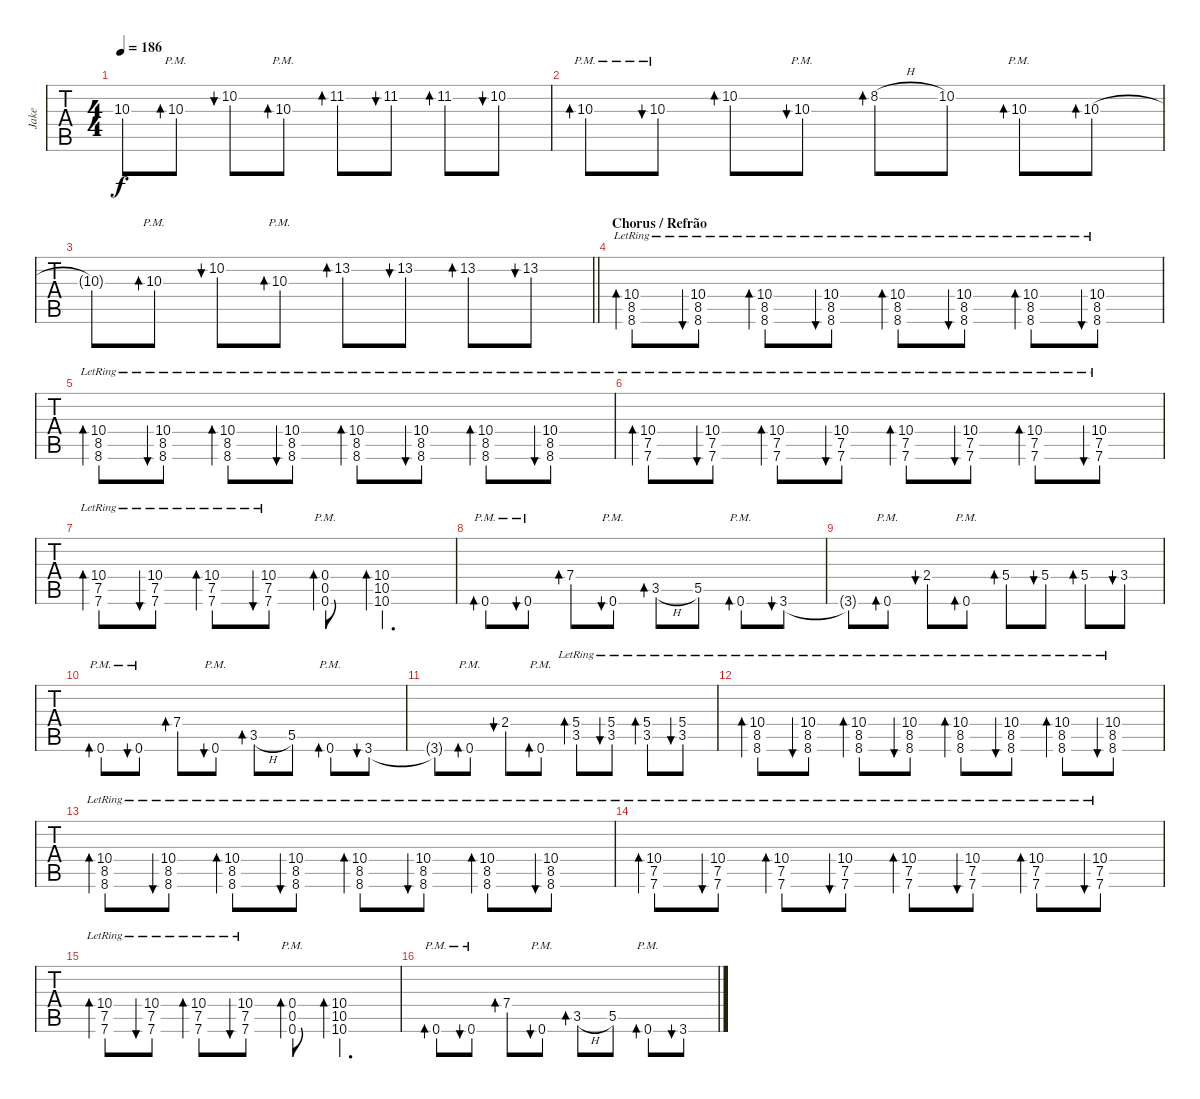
\track ("Jake" "Jake") {instrument distortionguitar}
\staff {tabs}
\tuning (Eb4 Bb3 Gb3 Db3 Ab2 Db2) {hide}
\ts (4 4)
\tempo 186
\clef g2
\ks c
10.3{t}.8{dy f} 10.3{pm}.8{bd 60} 10.2.8{bu 60} 10.3{pm}.8{bd 60} 11.2.8{bd 60} 11.2.8{bu 60} 11.2.8{bd 60} 10.2.8{bu 60} |
10.3{pm}.8{bd 60} 10.3{pm}.8{bu 60} 10.2.8{bd 60} 10.3{pm}.8{bu 60} 8.2{h}.8{bd 60} 10.2.8 10.3{pm}.8{bd 60} 10.3.8{bd 60} |
\barLineRight lightlight
10.3{t}.8 10.3{pm}.8{bd 60} 10.2.8{bu 60} 10.3{pm}.8{bd 60} 13.2.8{bd 60} 13.2.8{bu 60} 13.2.8{bd 60} 13.2.8{bu 60} |
\section ("" "Chorus / Refrão")
(10.4{lr} 8.5{lr} 8.6{lr}).8{bd 60} (10.4{lr} 8.5{lr} 8.6{lr}).8{bu 60} (10.4{lr} 8.5{lr} 8.6{lr}).8{bd 60} (10.4{lr} 8.5{lr} 8.6{lr}).8{bu 60} (10.4{lr} 8.5{lr} 8.6{lr}).8{bd 60} (10.4{lr} 8.5{lr} 8.6{lr}).8{bu 60} (10.4{lr} 8.5{lr} 8.6{lr}).8{bd 60} (10.4{lr} 8.5{lr} 8.6{lr}).8{bu 60} |
(10.4{lr} 8.5{lr} 8.6{lr}).8{bd 60} (10.4{lr} 8.5{lr} 8.6{lr}).8{bu 60} (10.4{lr} 8.5{lr} 8.6{lr}).8{bd 60} (10.4{lr} 8.5{lr} 8.6{lr}).8{bu 60} (10.4{lr} 8.5{lr} 8.6{lr}).8{bd 60} (10.4{lr} 8.5{lr} 8.6{lr}).8{bu 60} (10.4{lr} 8.5{lr} 8.6{lr}).8{bd 60} (10.4{lr} 8.5{lr} 8.6{lr}).8{bu 60} |
(10.4{lr} 7.5{lr} 7.6{lr}).8{bd 60} (10.4{lr} 7.5{lr} 7.6{lr}).8{bu 60} (10.4{lr} 7.5{lr} 7.6{lr}).8{bd 60} (10.4{lr} 7.5{lr} 7.6{lr}).8{bu 60} (10.4{lr} 7.5{lr} 7.6{lr}).8{bd 60} (10.4{lr} 7.5{lr} 7.6{lr}).8{bu 60} (10.4{lr} 7.5{lr} 7.6{lr}).8{bd 60} (10.4{lr} 7.5{lr} 7.6{lr}).8{bu 60} |
(10.4{lr} 7.5{lr} 7.6{lr}).8{bd 60} (10.4{lr} 7.5{lr} 7.6{lr}).8{bu 60} (10.4{lr} 7.5{lr} 7.6{lr}).8{bd 60} (10.4{lr} 7.5{lr} 7.6{lr}).8{bu 60} (0.4 0.5 0.6{pm}).8{bd 60} (10.4 10.5 10.6).4{d bd 60} |
0.6{pm}.8{bd 60} 0.6{pm}.8{bu 60} 7.4.8{bd 60} 0.6{pm}.8{bu 60} 3.5{h}.8{bd 60} 5.5.8 0.6{pm}.8{bd 60} 3.6.8{bu 60} |
3.6{t}.8 0.6{pm}.8{bd 60} 2.4.8{bu 60} 0.6{pm}.8{bd 60} 5.4.8{bd 60} 5.4.8{bu 60} 5.4.8{bd 60} 3.4.8{bu 60} |
0.6{pm}.8{bd 60} 0.6{pm}.8{bu 60} 7.4.8{bd 60} 0.6{pm}.8{bu 60} 3.5{h}.8{bd 60} 5.5.8 0.6{pm}.8{bd 60} 3.6.8{bu 60} |
3.6{t}.8 0.6{pm}.8{bd 60} 2.4.8{bu 60} 0.6{pm}.8{bd 60} (5.4{lr} 3.5).8{bd 60} (5.4{lr} 3.5).8{bu 60} (5.4{lr} 3.5).8{bd 60} (5.4{lr} 3.5).8{bu 60} |
(10.4{lr} 8.5{lr} 8.6{lr}).8{bd 60} (10.4{lr} 8.5{lr} 8.6{lr}).8{bu 60} (10.4{lr} 8.5{lr} 8.6{lr}).8{bd 60} (10.4{lr} 8.5{lr} 8.6{lr}).8{bu 60} (10.4{lr} 8.5{lr} 8.6{lr}).8{bd 60} (10.4{lr} 8.5{lr} 8.6{lr}).8{bu 60} (10.4{lr} 8.5{lr} 8.6{lr}).8{bd 60} (10.4{lr} 8.5{lr} 8.6{lr}).8{bu 60} |
(10.4{lr} 8.5{lr} 8.6{lr}).8{bd 60} (10.4{lr} 8.5{lr} 8.6{lr}).8{bu 60} (10.4{lr} 8.5{lr} 8.6{lr}).8{bd 60} (10.4{lr} 8.5{lr} 8.6{lr}).8{bu 60} (10.4{lr} 8.5{lr} 8.6{lr}).8{bd 60} (10.4{lr} 8.5{lr} 8.6{lr}).8{bu 60} (10.4{lr} 8.5{lr} 8.6{lr}).8{bd 60} (10.4{lr} 8.5{lr} 8.6{lr}).8{bu 60} |
(10.4{lr} 7.5{lr} 7.6{lr}).8{bd 60} (10.4{lr} 7.5{lr} 7.6{lr}).8{bu 60} (10.4{lr} 7.5{lr} 7.6{lr}).8{bd 60} (10.4{lr} 7.5{lr} 7.6{lr}).8{bu 60} (10.4{lr} 7.5{lr} 7.6{lr}).8{bd 60} (10.4{lr} 7.5{lr} 7.6{lr}).8{bu 60} (10.4{lr} 7.5{lr} 7.6{lr}).8{bd 60} (10.4{lr} 7.5{lr} 7.6{lr}).8{bu 60} |
(10.4{lr} 7.5{lr} 7.6{lr}).8{bd 60} (10.4{lr} 7.5{lr} 7.6{lr}).8{bu 60} (10.4{lr} 7.5{lr} 7.6{lr}).8{bd 60} (10.4{lr} 7.5{lr} 7.6{lr}).8{bu 60} (0.4 0.5 0.6{pm}).8{bd 60} (10.4 10.5 10.6).4{d bd 60} |
0.6{pm}.8{bd 60} 0.6{pm}.8{bu 60} 7.4.8{bd 60} 0.6{pm}.8{bu 60} 3.5{h}.8{bd 60} 5.5.8 0.6{pm}.8{bd 60} 3.6.8{bu 60}
